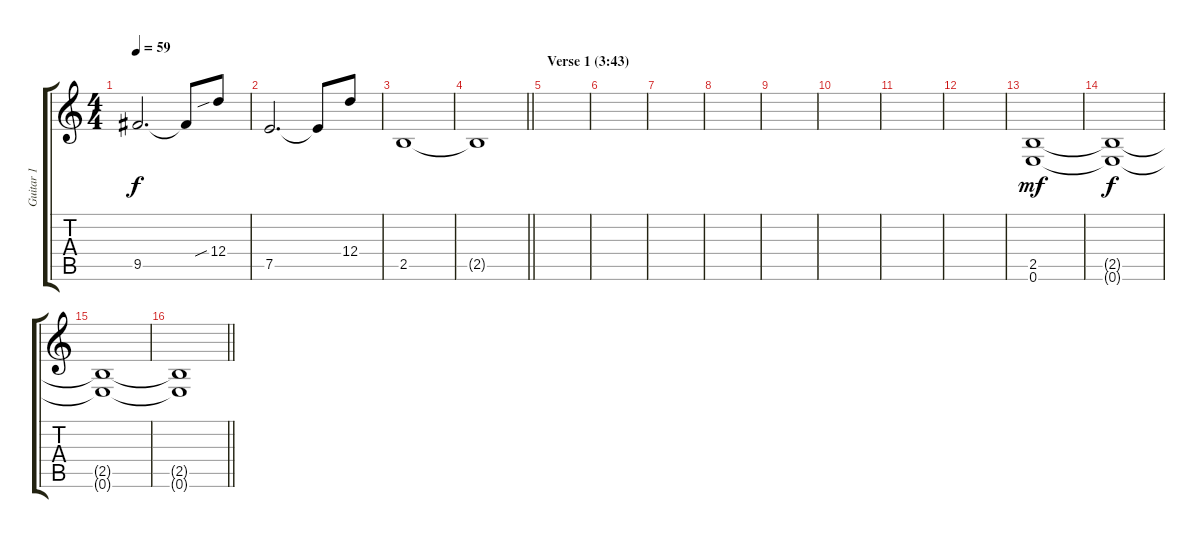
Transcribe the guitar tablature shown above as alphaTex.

\track ("Guitar 1" "Guitar 1") {instrument distortionguitar}
\staff {score tabs}
\tuning (E4 B3 G3 D3 A2 E2) {hide}
\ts (4 4)
\tempo 59
\clef g2
\ks c
9.5.2{d dy f} 9.5{t}.8 12.4{sib}.8 |
7.5.2{d} 7.5{t}.8 12.4.8 |
2.5.1 |
\barLineRight lightlight
2.5{t}.1 |
\section ("" "Verse 1 (3:43)")
|
|
|
|
|
|
|
|
(2.5 0.6).1{dy mf} |
(2.5{t} 0.6{t}).1{dy f volume 0} |
(2.5{t} 0.6{t}).1 |
\barLineRight lightlight
(2.5{t} 0.6{t}).1
